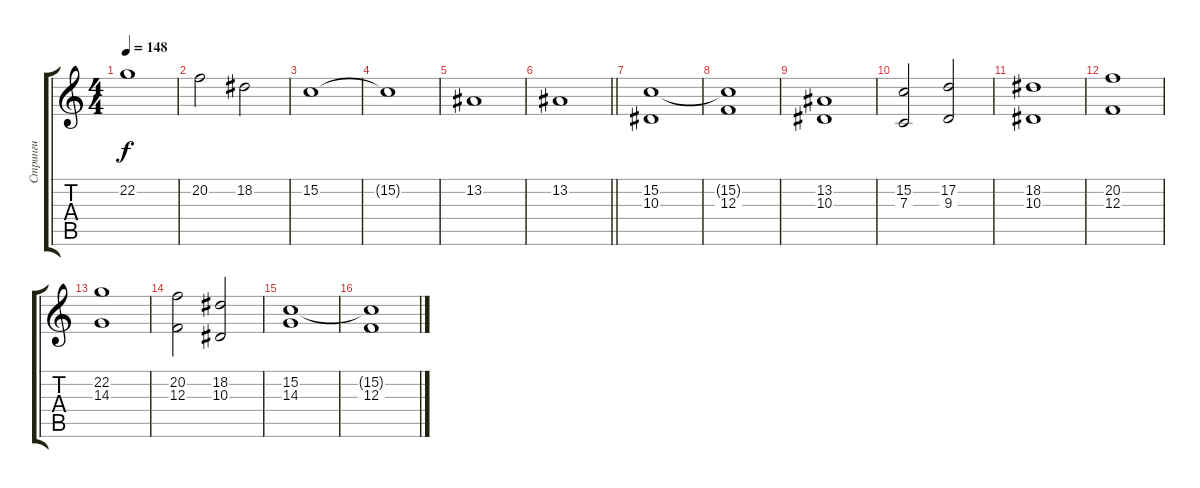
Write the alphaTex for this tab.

\track ("Стринги" "Стринги") {instrument stringensemble1}
\staff {score tabs}
\tuning (D4 A3 F3 C3 G2 C2) {hide}
\ts (4 4)
\tempo 148
\clef g2
\ks c
22.2.1{dy f} |
20.2.2 18.2.2 |
15.2.1 |
15.2{t}.1 |
13.2.1 |
\barLineRight lightlight
13.2.1 |
(15.2 10.3).1{volume 11} |
(15.2{t} 12.3).1 |
(13.2 10.3).1 |
(15.2 7.3).2{volume 11} (17.2 9.3).2 |
(18.2 10.3).1 |
(20.2 12.3).1 |
(22.2 14.3).1 |
(20.2 12.3).2 (18.2 10.3).2 |
(15.2 14.3).1 |
(15.2{t} 12.3).1
